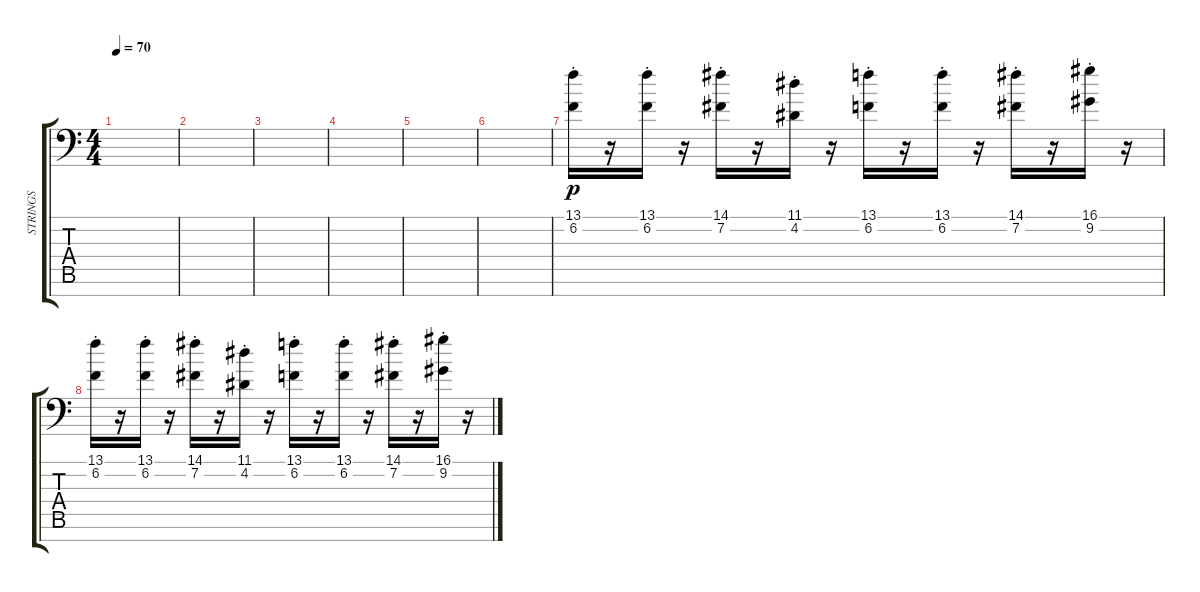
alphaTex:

\track ("STRINGS" "STRINGS") {instrument stringensemble1}
\staff {score tabs}
\tuning (E4 B3 G3 D3 A2 E2 C1) {hide}
\ts (4 4)
\tempo 70
\clef f4
\ks c
|
|
|
|
|
|
(13.1{st} 6.2{st}).16{dy p} r.16 (13.1{st} 6.2{st}).16 r.16 (14.1{st} 7.2{st}).16 r.16 (11.1{st} 4.2{st}).16 r.16 (13.1{st} 6.2{st}).16 r.16 (13.1{st} 6.2{st}).16 r.16 (14.1{st} 7.2{st}).16 r.16 (16.1{st} 9.2{st}).16 r.16 |
(13.1{st} 6.2{st}).16 r.16 (13.1{st} 6.2{st}).16 r.16 (14.1{st} 7.2{st}).16 r.16 (11.1{st} 4.2{st}).16 r.16 (13.1{st} 6.2{st}).16 r.16 (13.1{st} 6.2{st}).16 r.16 (14.1{st} 7.2{st}).16 r.16 (16.1{st} 9.2{st}).16 r.16
